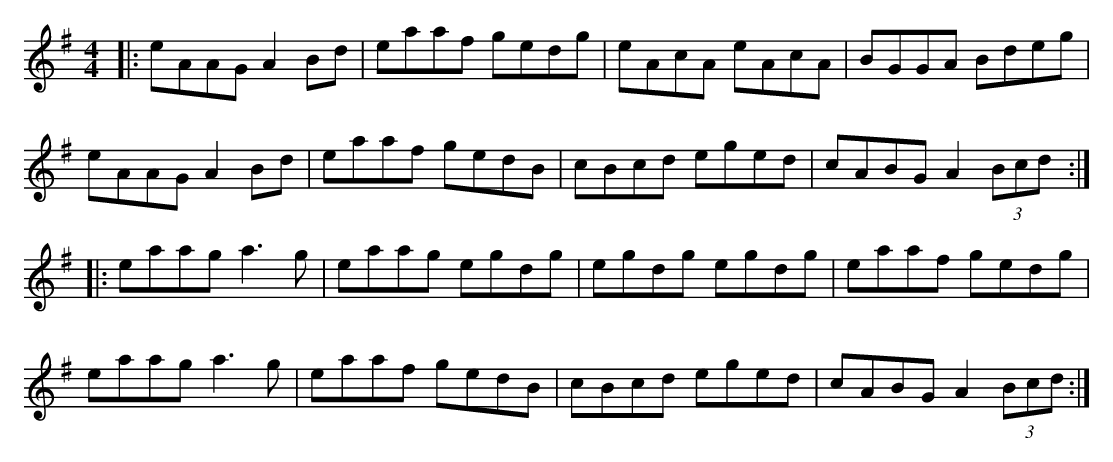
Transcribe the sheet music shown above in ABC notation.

X:1
M:4/4
K:Ador
|:eAAG A2 Bd|eaaf gedg|eAcA eAcA|BGGA Bdeg|
eAAG A2 Bd|eaaf gedB|cBcd eged|cABG A2 (3Bcd:|
|:eaag a3 g|eaag egdg|egdg egdg|eaaf gedg|
eaag a3 g|eaaf gedB|cBcd eged|cABG A2 (3Bcd:|
